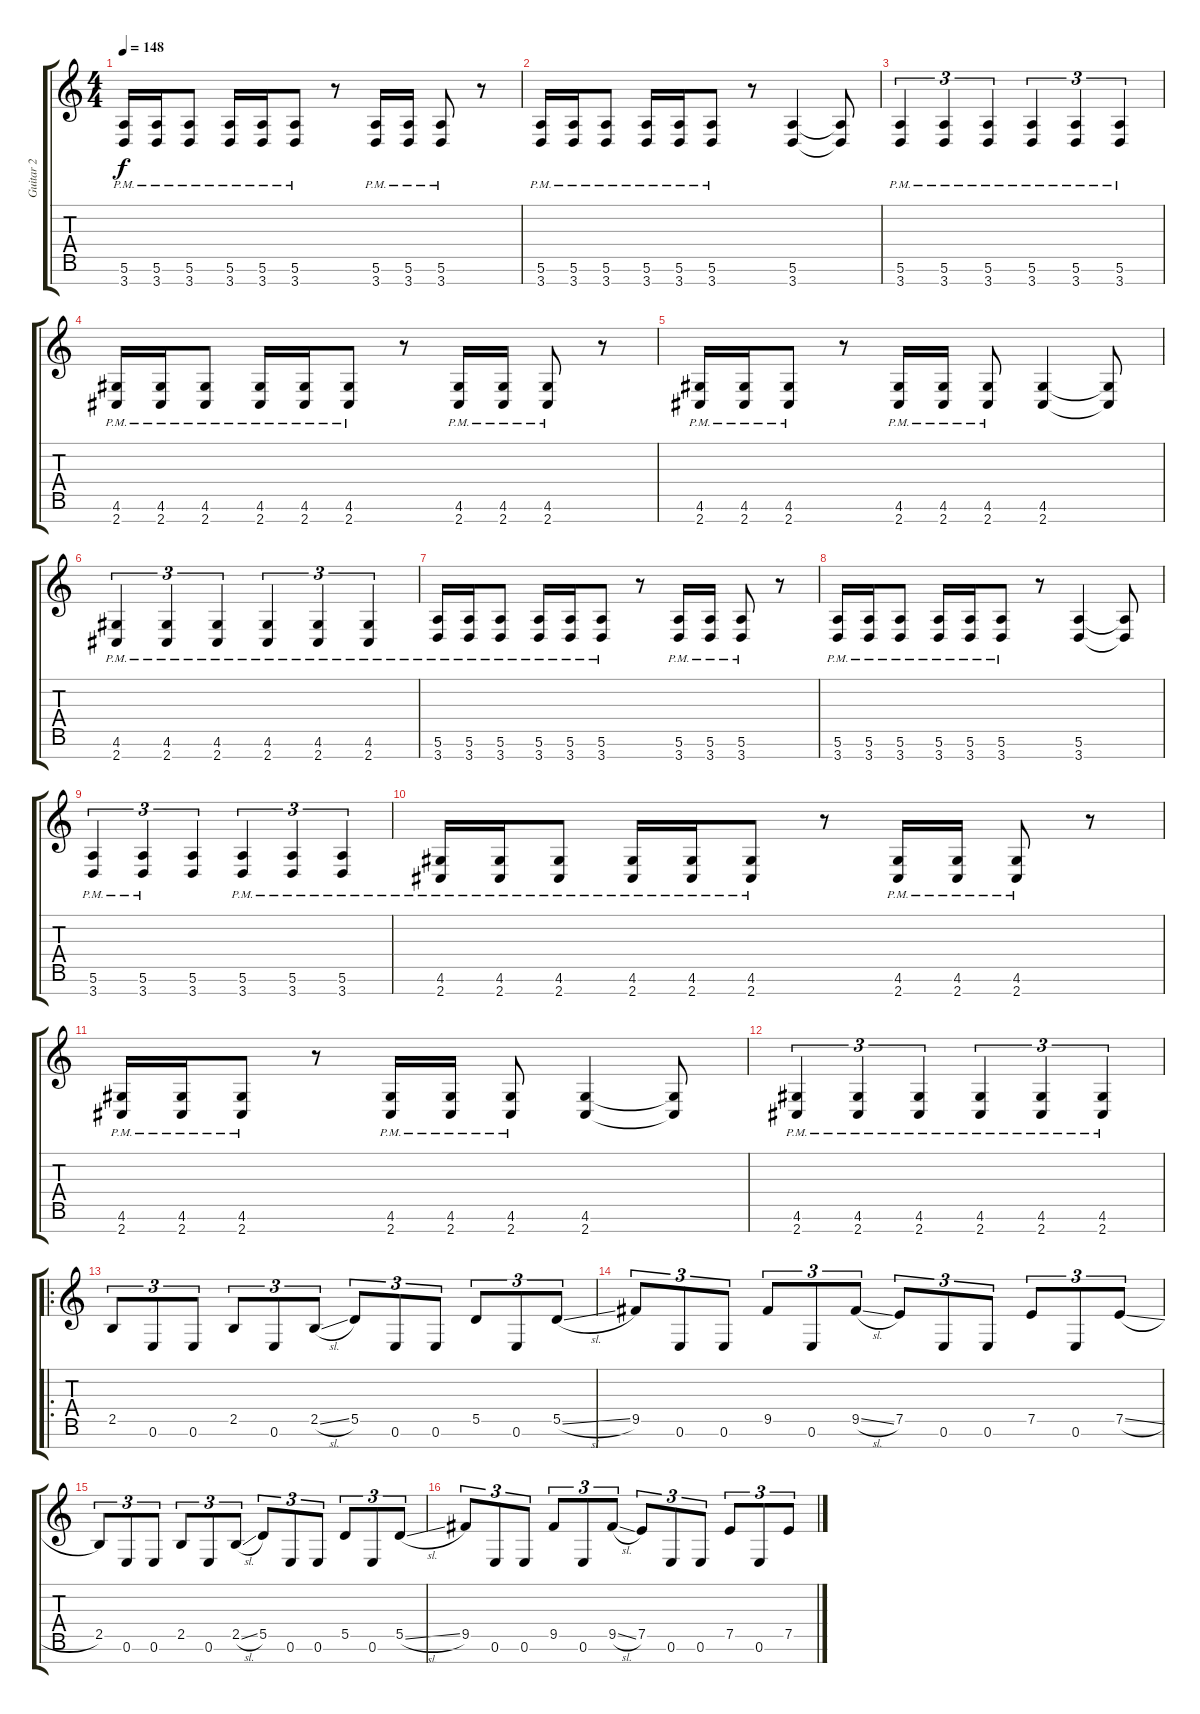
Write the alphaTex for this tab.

\track ("Guitar 2" "Guitar 2") {instrument distortionguitar}
\staff {score tabs}
\tuning (E4 B3 G3 D3 A2 E2 B1) {hide}
\ts (4 4)
\tempo 148
\clef g2
\ks c
(5.6{pm} 3.7{pm}).16{dy f} (5.6{pm} 3.7{pm}).16 (5.6{pm} 3.7{pm}).8 (5.6{pm} 3.7{pm}).16 (5.6{pm} 3.7{pm}).16 (5.6{pm} 3.7{pm}).8 r.8 (5.6{pm} 3.7{pm}).16 (5.6{pm} 3.7{pm}).16 (5.6{pm} 3.7{pm}).8 r.8 |
(5.6{pm} 3.7{pm}).16 (5.6{pm} 3.7{pm}).16 (5.6{pm} 3.7{pm}).8 (5.6{pm} 3.7{pm}).16 (5.6{pm} 3.7{pm}).16 (5.6{pm} 3.7{pm}).8 r.8 (5.6 3.7).4 (5.6{t} 3.7{t}).8 |
(5.6{pm} 3.7{pm}).4{tu (3 2)} (5.6{pm} 3.7{pm}).4{tu (3 2)} (5.6{pm} 3.7{pm}).4{tu (3 2)} (5.6{pm} 3.7{pm}).4{tu (3 2)} (5.6{pm} 3.7{pm}).4{tu (3 2)} (5.6{pm} 3.7{pm}).4{tu (3 2)} |
(4.6{pm} 2.7{pm}).16 (4.6{pm} 2.7{pm}).16 (4.6{pm} 2.7{pm}).8 (4.6{pm} 2.7{pm}).16 (4.6{pm} 2.7{pm}).16 (4.6{pm} 2.7{pm}).8 r.8 (4.6{pm} 2.7{pm}).16 (4.6{pm} 2.7{pm}).16 (4.6{pm} 2.7{pm}).8 r.8 |
(4.6{pm} 2.7{pm}).16 (4.6{pm} 2.7{pm}).16 (4.6{pm} 2.7{pm}).8 r.8 (4.6{pm} 2.7{pm}).16 (4.6{pm} 2.7{pm}).16 (4.6{pm} 2.7{pm}).8 (4.6 2.7).4 (4.6{t} 2.7{t}).8 |
(4.6{pm} 2.7{pm}).4{tu (3 2)} (4.6{pm} 2.7{pm}).4{tu (3 2)} (4.6{pm} 2.7{pm}).4{tu (3 2)} (4.6{pm} 2.7{pm}).4{tu (3 2)} (4.6{pm} 2.7{pm}).4{tu (3 2)} (4.6{pm} 2.7{pm}).4{tu (3 2)} |
(5.6{pm} 3.7{pm}).16 (5.6{pm} 3.7{pm}).16 (5.6{pm} 3.7{pm}).8 (5.6{pm} 3.7{pm}).16 (5.6{pm} 3.7{pm}).16 (5.6{pm} 3.7{pm}).8 r.8 (5.6{pm} 3.7{pm}).16 (5.6{pm} 3.7{pm}).16 (5.6{pm} 3.7{pm}).8 r.8 |
(5.6{pm} 3.7{pm}).16 (5.6{pm} 3.7{pm}).16 (5.6{pm} 3.7{pm}).8 (5.6{pm} 3.7{pm}).16 (5.6{pm} 3.7{pm}).16 (5.6{pm} 3.7{pm}).8 r.8 (5.6 3.7).4 (5.6{t} 3.7{t}).8 |
(5.6{pm} 3.7{pm}).4{tu (3 2)} (5.6{pm} 3.7{pm}).4{tu (3 2)} (5.6 3.7).4{tu (3 2)} (5.6{pm} 3.7{pm}).4{tu (3 2)} (5.6{pm} 3.7{pm}).4{tu (3 2)} (5.6{pm} 3.7{pm}).4{tu (3 2)} |
(4.6{pm} 2.7{pm}).16 (4.6{pm} 2.7{pm}).16 (4.6{pm} 2.7{pm}).8 (4.6{pm} 2.7{pm}).16 (4.6{pm} 2.7{pm}).16 (4.6{pm} 2.7{pm}).8 r.8 (4.6{pm} 2.7{pm}).16 (4.6{pm} 2.7{pm}).16 (4.6{pm} 2.7{pm}).8 r.8 |
(4.6{pm} 2.7{pm}).16 (4.6{pm} 2.7{pm}).16 (4.6{pm} 2.7{pm}).8 r.8 (4.6{pm} 2.7{pm}).16 (4.6{pm} 2.7{pm}).16 (4.6{pm} 2.7{pm}).8 (4.6 2.7).4 (4.6{t} 2.7{t}).8 |
(4.6{pm} 2.7{pm}).4{tu (3 2)} (4.6{pm} 2.7{pm}).4{tu (3 2)} (4.6{pm} 2.7{pm}).4{tu (3 2)} (4.6{pm} 2.7{pm}).4{tu (3 2)} (4.6{pm} 2.7{pm}).4{tu (3 2)} (4.6{pm} 2.7{pm}).4{tu (3 2)} |
\ro
2.5.8{tu (3 2)} 0.6.8{tu (3 2)} 0.6.8{tu (3 2)} 2.5.8{tu (3 2)} 0.6.8{tu (3 2)} 2.5{sl}.8{tu (3 2)} 5.5.8{tu (3 2)} 0.6.8{tu (3 2)} 0.6.8{tu (3 2)} 5.5.8{tu (3 2)} 0.6.8{tu (3 2)} 5.5{sl}.8{tu (3 2)} |
9.5.8{tu (3 2)} 0.6.8{tu (3 2)} 0.6.8{tu (3 2)} 9.5.8{tu (3 2)} 0.6.8{tu (3 2)} 9.5{sl}.8{tu (3 2)} 7.5.8{tu (3 2)} 0.6.8{tu (3 2)} 0.6.8{tu (3 2)} 7.5.8{tu (3 2)} 0.6.8{tu (3 2)} 7.5{sl}.8{tu (3 2)} |
2.5.8{tu (3 2)} 0.6.8{tu (3 2)} 0.6.8{tu (3 2)} 2.5.8{tu (3 2)} 0.6.8{tu (3 2)} 2.5{sl}.8{tu (3 2)} 5.5.8{tu (3 2)} 0.6.8{tu (3 2)} 0.6.8{tu (3 2)} 5.5.8{tu (3 2)} 0.6.8{tu (3 2)} 5.5{sl}.8{tu (3 2)} |
9.5.8{tu (3 2)} 0.6.8{tu (3 2)} 0.6.8{tu (3 2)} 9.5.8{tu (3 2)} 0.6.8{tu (3 2)} 9.5{sl}.8{tu (3 2)} 7.5.8{tu (3 2)} 0.6.8{tu (3 2)} 0.6.8{tu (3 2)} 7.5.8{tu (3 2)} 0.6.8{tu (3 2)} 7.5{sl}.8{tu (3 2)}
